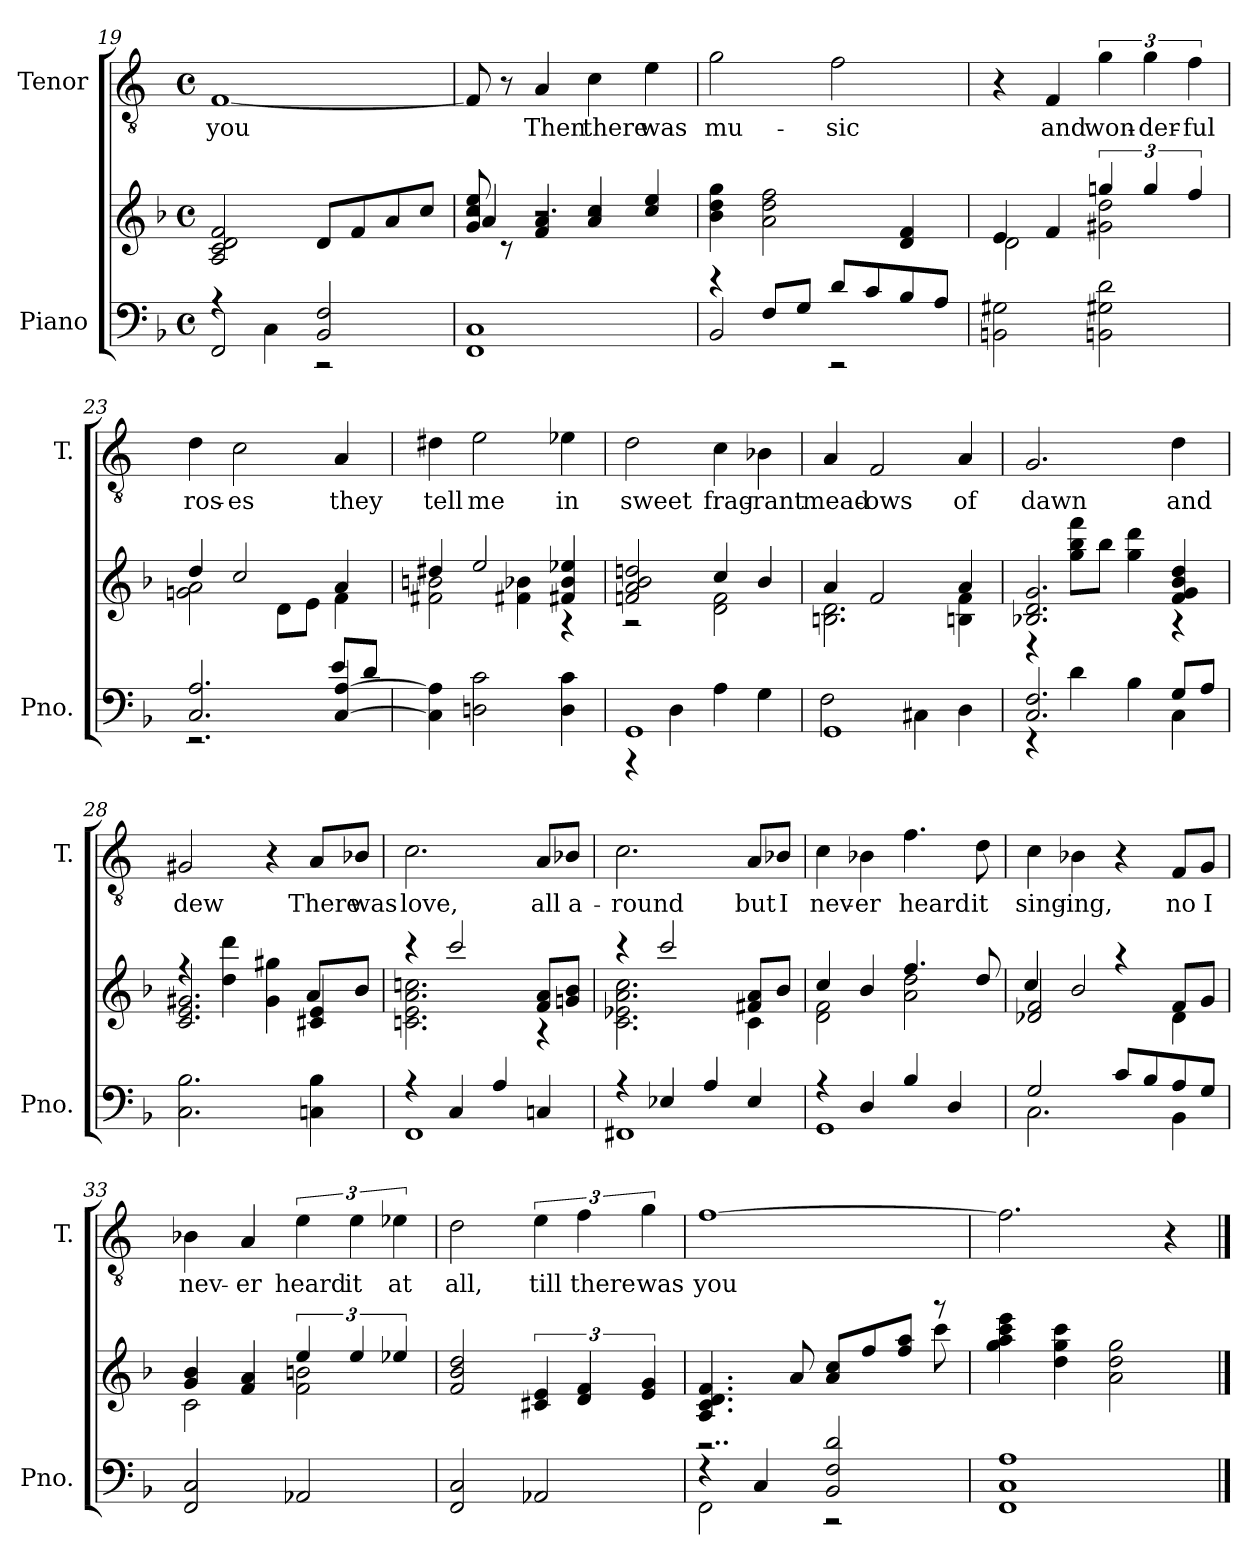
**kern	**kern	**kern	**text
*part2	*part2	*part1	*part1
*staff3	*staff2	*staff1	*staff1
*I"Piano	*	*I"Tenor	*
*I'Pno.	*	*I'T.	*
*clefF4	*clefG2	*clefGv2	*
*k[b-]	*k[b-]	*k[]	*
*M4/4	*M4/4	*M4/4	*
*met(c)	*met(c)	*met(c)	*
=19	=19	=19	=19
*^	*	*	*
!	!	!	!	!LO:LY:b
2FF/	4rA	2A/ 2c/ 2d/ 2f/	[1F	you
.	4C\	.	.	.
2BB-/ 2F/	2r	8d/L	.	.
.	.	8f/	.	.
.	.	8a/	.	.
.	.	8cc/J	.	.
*v	*v	*	*	*
!!LO:LB:g=z
=20	=20	=20	=20
*	*^	*	*
*	*	*^	*	*
1FF 1C	8g/ 8cc/ 8ee/	2r	4a/	8F/]	.
.	8rc	.	.	8r	.
!	!	!	!	!	!LO:LY:b
.	4f/ 4a/	.	2.r	4A/	Then
!	!	!	!	!	!LO:LY:b
.	4a/ 4cc/	2r	.	4c\	there
!	!	!	!	!	!LO:LY:b
.	4cc/ 4ee/	.	.	4e\	was
*	*v	*v	*v	*	*
=21	=21	=21	=21
*^	*	*	*
!	!	!	!	!LO:LY:b
2BB-/	4re	4b-\ 4dd\ 4gg\	2g\	mu-
.	8F/L	2a\ 2dd\ 2ff\	.	.
.	8G/J	.	.	.
!	!	!	!	!LO:LY:b
2rCC	8d/L	.	2f\	-sic
.	8c/	.	.	.
.	8B-/	4d/ 4f/	.	.
.	8A/J	.	.	.
*v	*v	*	*	*
=22	=22	=22	=22
*	*^	*	*
2BBn\ 2G#X\	4e/	2d\	4r	.
!	!	!	!	!LO:LY:b
.	4f/	.	4F/	and
!	!	!	!	!LO:LY:b
2BBn\ 2G#X\ 2d\	6ggn/	2g#X\ 2dd\	6g\	won-
!	!	!	!	!LO:LY:b
.	6gg/	.	6g\	-der-
!	!	!	!	!LO:LY:b
.	6ff/	.	6f\	-ful
=23	=23	=23	=23	=23
*^	*	*	*	*
!	!	!	!	!	!LO:LY:b
2.C/ 2.A/	2.r	4dd/	2gn\ 2a\	4d\	ros-
!	!	!	!	!	!LO:LY:b
.	.	2cc/	.	2c\	-es
.	.	.	8d\L	.	.
.	.	.	8e\J	.	.
!	!	!	!	!	!LO:LY:b
[4C/ [4A/	8e/L	4a/	4f\	4A/	they
.	8d/J	.	.	.	.
!!LO:LB:g=z
=24	=24	=24	=24	=24	=24
!	!	!	!	!	!LO:LY:b
*v	*v	*	*	*	*
4C\] 4A\]	4dd#X/	2f#X\ 2bn\	4d#X\	tell
!	!	!	!	!LO:LY:b
2Dn\ 2c\	2ee/	.	2e\	me
.	.	4f#X\ 4b-X\	.	.
!	!	!	!	!LO:LY:b
4D\ 4c\	4f#X/ 4b-/ 4ee-X/	4r	4e-X\	in
=25	=25	=25	=25	=25
*^	*	*	*	*
!	!	!	!	!	!LO:LY:b
1GG	4r	2fn/ 2a/ 2b-/ 2ddn/	2r	2d\	sweet
.	4D\	.	.	.	.
!	!	!	!	!	!LO:LY:b
.	4A\	4cc/	2d\ 2f\	4c\	frag-
!	!	!	!	!	!LO:LY:b
.	4G\	4b-/	.	4B-X\	-rant
=26	=26	=26	=26	=26	=26
!	!	!	!	!	!LO:LY:b
1GG	2F\	4a/	2.Bn\ 2.d\	4A/	mead-
!	!	!	!	!	!LO:LY:b
.	.	2f/	.	2F/	-ows
.	4C#X\	.	.	.	.
!	!	!	!	!	!LO:LY:b
.	4D\	4a/	4Bn\ 4f\	4A/	of
=27	=27	=27	=27	=27	=27
!	!	!	!	!	!LO:LY:b
2.C/ 2.F/	4r	2.B-X/ 2.d/ 2.g/	4r	2.G/	dawn
.	4d\	.	8gg\ 8bb-\ 8fff\L	.	.
.	.	.	8bb-\J	.	.
.	4B-\	.	4gg\ 4ddd\	.	.
!	!	!	!	!	!LO:LY:b
8G/L	4C\	4f/ 4g/ 4b-/ 4dd/	4r	4d\	and
8A/J	.	.	.	.	.
*v	*v	*	*	*	*
!!LO:PB:g=z
=28	=28	=28	=28	=28
!	!	!	!	!LO:LY:b
2.C\ 2.B-\	2.c/ 2.e/ 2.g#X/	4rff	2G#X/	dew
.	.	4dd\ 4ddd\	.	.
.	.	4g#\ 4gg#X\	4r	.
!	!	!	!	!LO:LY:b
4Cn\ 4B-\	4c#X/ 4e/	8a/L	8A/L	There
!	!	!	!	!LO:LY:b
.	.	8b-/J	8B-X/J	was
=29	=29	=29	=29	=29
*^	*	*	*	*
!	!	!	!	!	!LO:LY:b
1FF	4rA	2.cn\ 2.e\ 2.a\ 2.ccn\	4rccc	2.c\	love,
.	4C/	.	2ccc/	.	.
.	4A/	.	.	.	.
!	!	!	!	!	!LO:LY:b
.	4Cn/	8f/ 8a/L	4r	8A/L	all
!	!	!	!	!	!LO:LY:b
.	.	8gn/ 8b-/J	.	8B-X/J	a-
=30	=30	=30	=30	=30	=30
!	!	!	!	!	!LO:LY:b
1FF#X	4rA	2.c\ 2.e-X\ 2.a\ 2.cc\	4rccc	2.c\	-round
.	4E-X/	.	2ccc/	.	.
.	4A/	.	.	.	.
!	!	!	!	!	!LO:LY:b
.	4E-/	8f#X/ 8a/L	4c\	8A/L	but
!	!	!	!	!	!LO:LY:b
.	.	8b-/J	.	8B-X/J	I
=31	=31	=31	=31	=31	=31
!	!	!	!	!	!LO:LY:b
1GG	4rA	2d\ 2f\	4cc/	4c\	nev-
!	!	!	!	!	!LO:LY:b
.	4D/	.	4b-/	4B-X\	-er
!	!	!	!	!	!LO:LY:b
.	4B-/	2a\ 2dd\	4.ff/	4.f\	heard
.	4D/	.	.	.	.
!	!	!	!	!	!LO:LY:b
.	.	.	8dd/	8d\	it
!!LO:LB:g=z
=32	=32	=32	=32	=32	=32
!	!	!	!	!	!LO:LY:b
2.C\	2G/	2d-X/ 2f/	4cc/	4c\	sing-
!	!	!	!	!	!LO:LY:b
.	.	.	2b-/	4B-X\	-ing,
.	8c/L	4r	.	4r	.
.	8B-/	.	.	.	.
!	!	!	!	!	!LO:LY:b
4BB-\	8A/	8f/L	4d-\	8F/L	no
!	!	!	!	!	!LO:LY:b
.	8G/J	8g/J	.	8G/J	I
=33	=33	=33	=33	=33	=33
!	!	!	!	!	!LO:LY:b
*v	*v	*	*	*	*
2FF/ 2C/	4g/ 4b-/	2c\	4B-X\	nev-
!	!	!	!	!LO:LY:b
.	4f/ 4a/	.	4A/	-er
!	!	!	!	!LO:LY:b
2AA-X/	6ee/	2f\ 2bn\	6e\	heard
!	!	!	!	!LO:LY:b
.	6ee/	.	6e\	it
!	!	!	!	!LO:LY:b
.	6ee-X/	.	6e-X\	at
*	*v	*v	*	*
=34	=34	=34	=34
!	!	!	!LO:LY:b
2FF/ 2C/	2f/ 2b-/ 2dd/	2d\	all,
!	!	!	!LO:LY:b
2AA-X/	6c#X/ 6e/	6e\	till
!	!	!	!LO:LY:b
.	6d/ 6f/	6f\	there
!	!	!	!LO:LY:b
.	6e/ 6g/	6g\	was
=35	=35	=35	=35
*^	*^	*	*
!	!	!	!	!	!LO:LY:b
4r	2FF\	4.A/ 4.c/ 4.d/ 4.f/	2..r	[1f	you
4C/	.	.	.	.	.
.	.	8a/	.	.	.
2BB-/ 2F/ 2d/	2r	8a/ 8cc/L	.	.	.
.	.	8ff/	.	.	.
.	.	8ff/ 8aa/J	.	.	.
.	.	8r	8ccc\	.	.
*v	*v	*	*	*	*
*	*v	*v	*	*
!!LO:LB:g=z
=36	=36	=36	=36
1FF 1C 1A	4gg\ 4aa\ 4ccc\ 4eee\	2.f\]	.
.	4dd\ 4gg\ 4ccc\	.	.
.	2a\ 2dd\ 2gg\	.	.
.	.	4r	.
==	==	==	==
*-	*-	*-	*-
